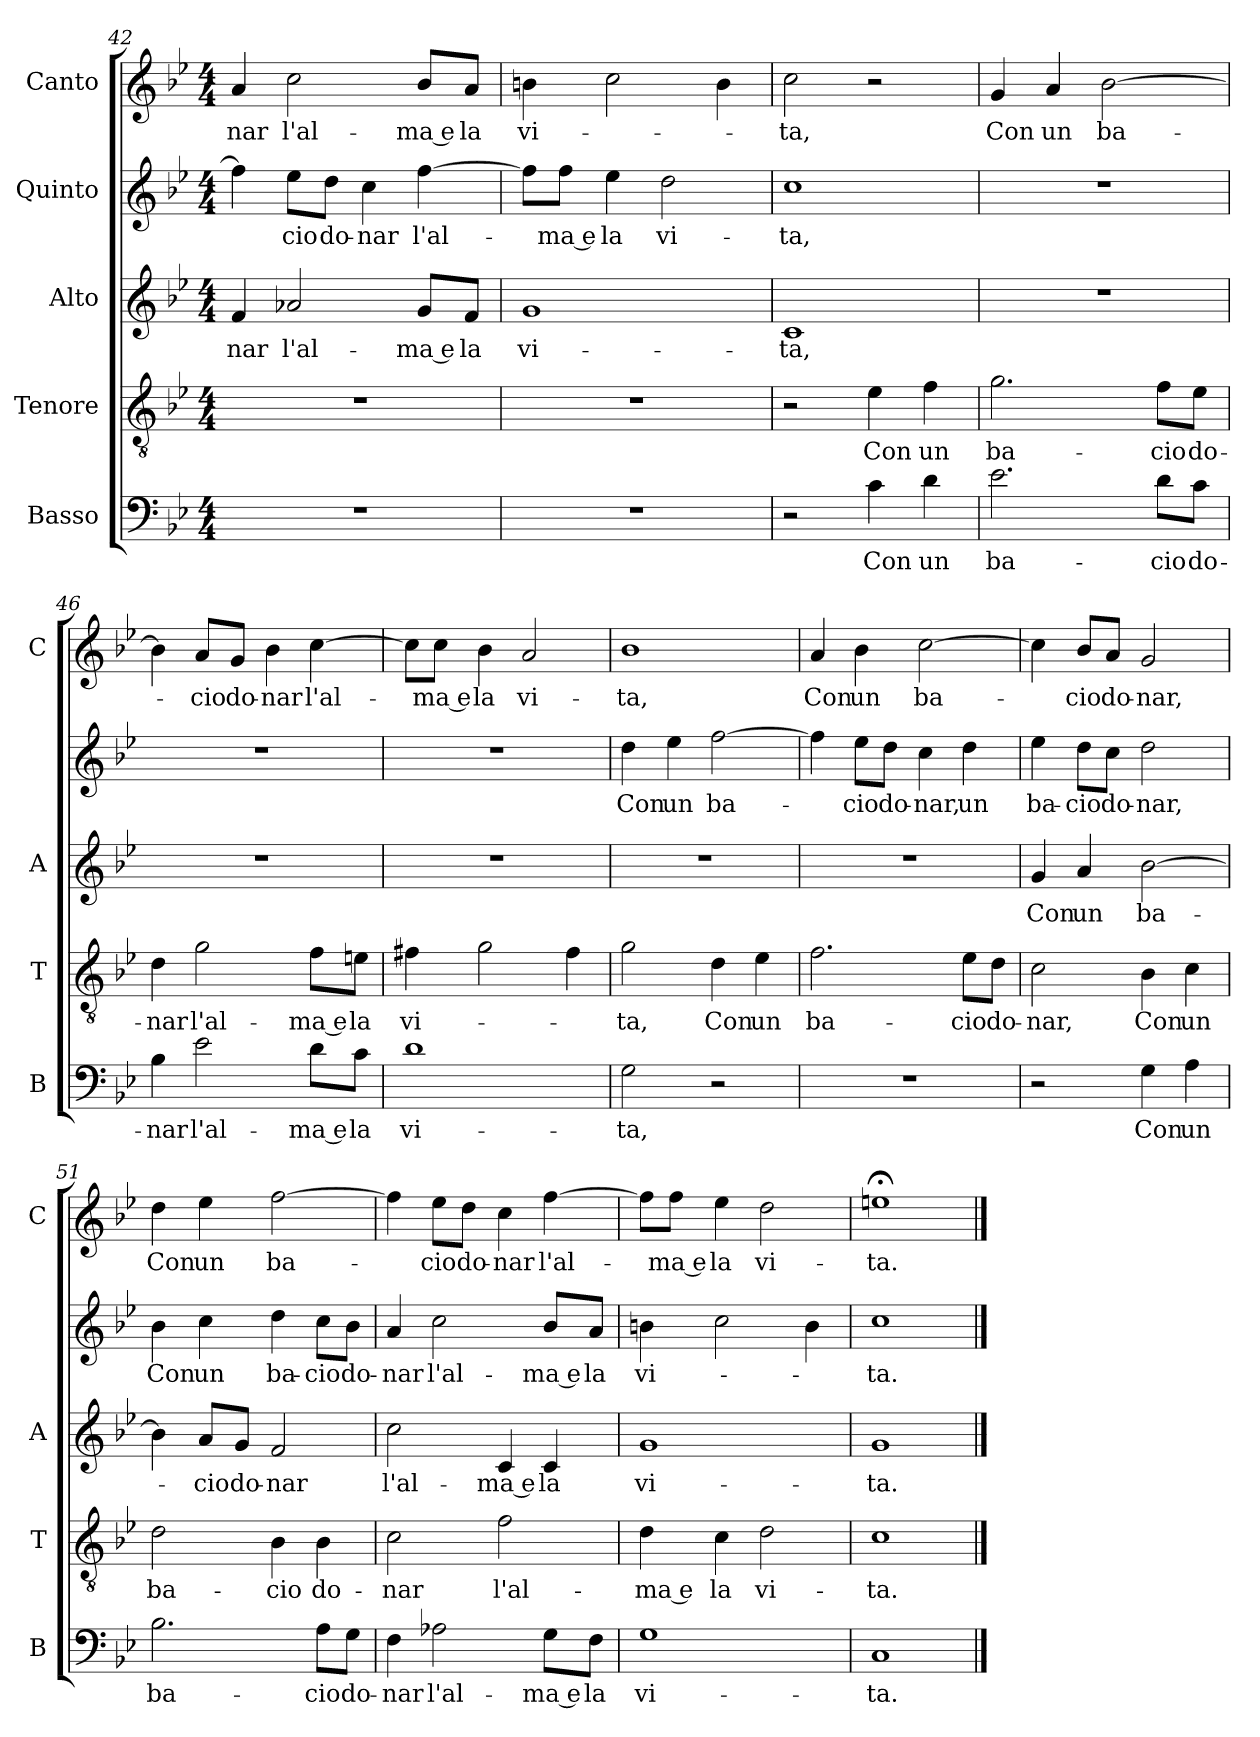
**kern	**text	**kern	**text	**kern	**text	**kern	**text	**kern	**text
*part5	*part5	*part4	*part4	*part3	*part3	*part2	*part2	*part1	*part1
*staff5	*staff5	*staff4	*staff4	*staff3	*staff3	*staff2	*staff2	*staff1	*staff1
*I"Basso	*	*I"Tenore	*	*I"Alto	*	*I"Quinto	*	*I"Canto	*
*I'B	*	*I'T	*	*I'A	*	*	*	*I'C	*
*clefF4	*	*clefGv2	*	*clefG2	*	*clefG2	*	*clefG2	*
*k[b-e-]	*	*k[b-e-]	*	*k[b-e-]	*	*k[b-e-]	*	*k[b-e-]	*
*B-:	*	*B-:	*	*B-:	*	*B-:	*	*B-:	*
*M4/4	*	*M4/4	*	*M4/4	*	*M4/4	*	*M4/4	*
=42	=42	=42	=42	=42	=42	=42	=42	=42	=42
!	!	!	!	!	!LO:LY:b	!	!	!	!LO:LY:b
1r	.	1r	.	4f/	-nar	4ff\]	.	4a/	-nar
!	!	!	!	!	!LO:LY:b	!	!LO:LY:b	!	!LO:LY:b
.	.	.	.	2a-X/	l'al-	8ee-\L	-cio	2cc\	l'al-
!	!	!	!	!	!	!	!LO:LY:b	!	!
.	.	.	.	.	.	8dd\J	do-	.	.
!	!	!	!	!	!	!	!LO:LY:b	!	!
.	.	.	.	.	.	4cc\	-nar	.	.
!	!	!	!	!	!LO:LY:b	!	!LO:LY:b	!	!LO:LY:b
.	.	.	.	8g/L	-ma e	[4ff\	l'al-	8b-/L	-ma e
!	!	!	!	!	!LO:LY:b	!	!	!	!LO:LY:b
.	.	.	.	8f/J	la	.	.	8a/J	la
!!LO:LB:g=z
=43	=43	=43	=43	=43	=43	=43	=43	=43	=43
!	!	!	!	!	!LO:LY:b	!	!	!	!LO:LY:b
1r	.	1r	.	1g	vi-	8ff\L]	.	4bn\	vi-
!	!	!	!	!	!	!	!LO:LY:b	!	!
.	.	.	.	.	.	8ff\J	-ma e	.	.
!	!	!	!	!	!	!	!LO:LY:b	!	!
.	.	.	.	.	.	4ee-\	la	2cc\	.
!	!	!	!	!	!	!	!LO:LY:b	!	!
.	.	.	.	.	.	2dd\	vi-	.	.
.	.	.	.	.	.	.	.	4b\	.
=44	=44	=44	=44	=44	=44	=44	=44	=44	=44
!	!	!	!	!	!LO:LY:b	!	!LO:LY:b	!	!LO:LY:b
2r	.	2r	.	1c	-ta,	1cc	-ta,	2cc\	-ta,
!	!LO:LY:b	!	!LO:LY:b	!	!	!	!	!	!
4c\	Con	4e-\	Con	.	.	.	.	2r	.
!	!LO:LY:b	!	!LO:LY:b	!	!	!	!	!	!
4d\	un	4f\	un	.	.	.	.	.	.
=45	=45	=45	=45	=45	=45	=45	=45	=45	=45
!	!LO:LY:b	!	!LO:LY:b	!	!	!	!	!	!LO:LY:b
2.e-\	ba-	2.g\	ba-	1r	.	1r	.	4g/	Con
!	!	!	!	!	!	!	!	!	!LO:LY:b
.	.	.	.	.	.	.	.	4a/	un
!	!	!	!	!	!	!	!	!	!LO:LY:b
.	.	.	.	.	.	.	.	[2b-\	ba-
!	!LO:LY:b	!	!LO:LY:b	!	!	!	!	!	!
8d\L	-cio	8f\L	-cio	.	.	.	.	.	.
!	!LO:LY:b	!	!LO:LY:b	!	!	!	!	!	!
8c\J	do-	8e-\J	do-	.	.	.	.	.	.
=46	=46	=46	=46	=46	=46	=46	=46	=46	=46
!	!LO:LY:b	!	!LO:LY:b	!	!	!	!	!	!
4B-\	-nar	4d\	-nar	1r	.	1r	.	4b-\]	.
!	!LO:LY:b	!	!LO:LY:b	!	!	!	!	!	!LO:LY:b
2e-\	l'al-	2g\	l'al-	.	.	.	.	8a/L	-cio
!	!	!	!	!	!	!	!	!	!LO:LY:b
.	.	.	.	.	.	.	.	8g/J	do-
!	!	!	!	!	!	!	!	!	!LO:LY:b
.	.	.	.	.	.	.	.	4b-\	-nar
!	!LO:LY:b	!	!LO:LY:b	!	!	!	!	!	!LO:LY:b
8d\L	-ma e	8f\L	-ma e	.	.	.	.	[4cc\	l'al-
!	!LO:LY:b	!	!LO:LY:b	!	!	!	!	!	!
8c\J	la	8en\J	la	.	.	.	.	.	.
=47	=47	=47	=47	=47	=47	=47	=47	=47	=47
!	!LO:LY:b	!	!LO:LY:b	!	!	!	!	!	!
1d	vi-	4f#X\	vi-	1r	.	1r	.	8cc\L]	.
!	!	!	!	!	!	!	!	!	!LO:LY:b
.	.	.	.	.	.	.	.	8cc\J	-ma e
!	!	!	!	!	!	!	!	!	!LO:LY:b
.	.	2g\	.	.	.	.	.	4b-\	la
!	!	!	!	!	!	!	!	!	!LO:LY:b
.	.	.	.	.	.	.	.	2a/	vi-
.	.	4f#\	.	.	.	.	.	.	.
=48	=48	=48	=48	=48	=48	=48	=48	=48	=48
!	!LO:LY:b	!	!LO:LY:b	!	!	!	!LO:LY:b	!	!LO:LY:b
2G\	-ta,	2g\	-ta,	1r	.	4dd\	Con	1b-	-ta,
!	!	!	!	!	!	!	!LO:LY:b	!	!
.	.	.	.	.	.	4ee-\	un	.	.
!	!	!	!LO:LY:b	!	!	!	!LO:LY:b	!	!
2r	.	4d\	Con	.	.	[2ff\	ba-	.	.
!	!	!	!LO:LY:b	!	!	!	!	!	!
.	.	4e-\	un	.	.	.	.	.	.
!!LO:LB:g=z
=49	=49	=49	=49	=49	=49	=49	=49	=49	=49
!	!	!	!LO:LY:b	!	!	!	!	!	!LO:LY:b
1r	.	2.f\	ba-	1r	.	4ff\]	.	4a/	Con
!	!	!	!	!	!	!	!LO:LY:b	!	!LO:LY:b
.	.	.	.	.	.	8ee-\L	-cio	4b-\	un
!	!	!	!	!	!	!	!LO:LY:b	!	!
.	.	.	.	.	.	8dd\J	do-	.	.
!	!	!	!	!	!	!	!LO:LY:b	!	!LO:LY:b
.	.	.	.	.	.	4cc\	-nar,	[2cc\	ba-
!	!	!	!LO:LY:b	!	!	!	!LO:LY:b	!	!
.	.	8e-\L	-cio	.	.	4dd\	un	.	.
!	!	!	!LO:LY:b	!	!	!	!	!	!
.	.	8d\J	do-	.	.	.	.	.	.
=50	=50	=50	=50	=50	=50	=50	=50	=50	=50
!	!	!	!LO:LY:b	!	!LO:LY:b	!	!LO:LY:b	!	!
2r	.	2c\	-nar,	4g/	Con	4ee-\	ba-	4cc\]	.
!	!	!	!	!	!LO:LY:b	!	!LO:LY:b	!	!LO:LY:b
.	.	.	.	4a/	un	8dd\L	-cio	8b-/L	-cio
!	!	!	!	!	!	!	!LO:LY:b	!	!LO:LY:b
.	.	.	.	.	.	8cc\J	do-	8a/J	do-
!	!LO:LY:b	!	!LO:LY:b	!	!LO:LY:b	!	!LO:LY:b	!	!LO:LY:b
4G\	Con	4B-\	Con	[2b-\	ba-	2dd\	-nar,	2g/	-nar,
!	!LO:LY:b	!	!LO:LY:b	!	!	!	!	!	!
4A\	un	4c\	un	.	.	.	.	.	.
=51	=51	=51	=51	=51	=51	=51	=51	=51	=51
!	!LO:LY:b	!	!LO:LY:b	!	!	!	!LO:LY:b	!	!LO:LY:b
2.B-\	ba-	2d\	ba-	4b-\]	.	4b-\	Con	4dd\	Con
!	!	!	!	!	!LO:LY:b	!	!LO:LY:b	!	!LO:LY:b
.	.	.	.	8a/L	-cio	4cc\	un	4ee-\	un
!	!	!	!	!	!LO:LY:b	!	!	!	!
.	.	.	.	8g/J	do-	.	.	.	.
!	!	!	!LO:LY:b	!	!LO:LY:b	!	!LO:LY:b	!	!LO:LY:b
.	.	4B-\	-cio	2f/	-nar	4dd\	ba-	[2ff\	ba-
!	!LO:LY:b	!	!LO:LY:b	!	!	!	!LO:LY:b	!	!
8A\L	-cio	4B-\	do-	.	.	8cc\L	-cio	.	.
!	!LO:LY:b	!	!	!	!	!	!LO:LY:b	!	!
8G\J	do-	.	.	.	.	8b-\J	do-	.	.
=52	=52	=52	=52	=52	=52	=52	=52	=52	=52
!	!LO:LY:b	!	!LO:LY:b	!	!LO:LY:b	!	!LO:LY:b	!	!
4F\	-nar	2c\	-nar	2cc\	l'al-	4a/	-nar	4ff\]	.
!	!LO:LY:b	!	!	!	!	!	!LO:LY:b	!	!LO:LY:b
2A-X\	l'al-	.	.	.	.	2cc\	l'al-	8ee-\L	-cio
!	!	!	!	!	!	!	!	!	!LO:LY:b
.	.	.	.	.	.	.	.	8dd\J	do-
!	!	!	!LO:LY:b	!	!LO:LY:b	!	!	!	!LO:LY:b
.	.	2f\	l'al-	4c/	-ma e	.	.	4cc\	-nar
!	!LO:LY:b	!	!	!	!LO:LY:b	!	!LO:LY:b	!	!LO:LY:b
8G\L	-ma e	.	.	4c/	la	8b-/L	-ma e	[4ff\	l'al-
!	!LO:LY:b	!	!	!	!	!	!LO:LY:b	!	!
8F\J	la	.	.	.	.	8a/J	la	.	.
=53	=53	=53	=53	=53	=53	=53	=53	=53	=53
!	!LO:LY:b	!	!LO:LY:b	!	!LO:LY:b	!	!LO:LY:b	!	!
1G	vi-	4d\	-ma e	1g	vi-	4bn\	vi-	8ff\L]	.
!	!	!	!	!	!	!	!	!	!LO:LY:b
.	.	.	.	.	.	.	.	8ff\J	-ma e
!	!	!	!LO:LY:b	!	!	!	!	!	!LO:LY:b
.	.	4c\	la	.	.	2cc\	.	4ee-\	la
!	!	!	!LO:LY:b	!	!	!	!	!	!LO:LY:b
.	.	2d\	vi-	.	.	.	.	2dd\	vi-
.	.	.	.	.	.	4b\	.	.	.
=54	=54	=54	=54	=54	=54	=54	=54	=54	=54
!	!LO:LY:b	!	!LO:LY:b	!	!LO:LY:b	!	!LO:LY:b	!	!LO:LY:b
1C	-ta.	1c	-ta.	1g	-ta.	1cc	-ta.	1een;<	-ta.
==	==	==	==	==	==	==	==	==	==
*-	*-	*-	*-	*-	*-	*-	*-	*-	*-
